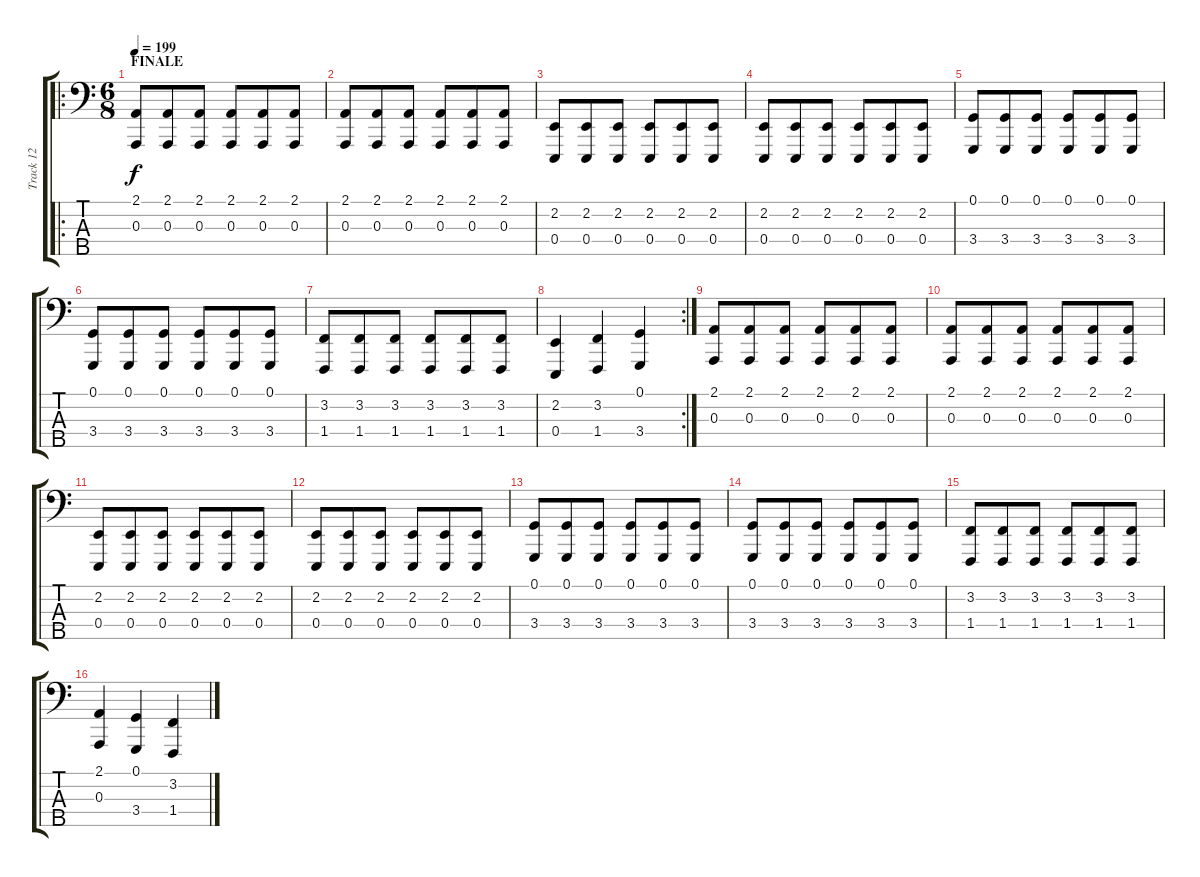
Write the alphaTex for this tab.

\track ("Track 12" "Track 12") {instrument acousticgrandpiano}
\staff {score tabs}
\tuning (G2 D2 A1 E1 B0) {hide}
\ro
\ts (6 8)
\section ("" "FINALE")
\tempo 199
\clef f4
\ks c
(2.1 0.3).8{dy f} (2.1 0.3).8 (2.1 0.3).8 (2.1 0.3).8 (2.1 0.3).8 (2.1 0.3).8 |
(2.1 0.3).8 (2.1 0.3).8 (2.1 0.3).8 (2.1 0.3).8 (2.1 0.3).8 (2.1 0.3).8 |
(2.2 0.4).8 (2.2 0.4).8 (2.2 0.4).8 (2.2 0.4).8 (2.2 0.4).8 (2.2 0.4).8 |
(2.2 0.4).8 (2.2 0.4).8 (2.2 0.4).8 (2.2 0.4).8 (2.2 0.4).8 (2.2 0.4).8 |
(0.1 3.4).8 (0.1 3.4).8 (0.1 3.4).8 (0.1 3.4).8 (0.1 3.4).8 (0.1 3.4).8 |
(0.1 3.4).8 (0.1 3.4).8 (0.1 3.4).8 (0.1 3.4).8 (0.1 3.4).8 (0.1 3.4).8 |
(3.2 1.4).8 (3.2 1.4).8 (3.2 1.4).8 (3.2 1.4).8 (3.2 1.4).8 (3.2 1.4).8 |
\rc 2
(2.2 0.4).4 (3.2 1.4).4 (0.1 3.4).4 |
(2.1 0.3).8 (2.1 0.3).8 (2.1 0.3).8 (2.1 0.3).8 (2.1 0.3).8 (2.1 0.3).8 |
(2.1 0.3).8 (2.1 0.3).8 (2.1 0.3).8 (2.1 0.3).8 (2.1 0.3).8 (2.1 0.3).8 |
(2.2 0.4).8 (2.2 0.4).8 (2.2 0.4).8 (2.2 0.4).8 (2.2 0.4).8 (2.2 0.4).8 |
(2.2 0.4).8 (2.2 0.4).8 (2.2 0.4).8 (2.2 0.4).8 (2.2 0.4).8 (2.2 0.4).8 |
(0.1 3.4).8 (0.1 3.4).8 (0.1 3.4).8 (0.1 3.4).8 (0.1 3.4).8 (0.1 3.4).8 |
(0.1 3.4).8 (0.1 3.4).8 (0.1 3.4).8 (0.1 3.4).8 (0.1 3.4).8 (0.1 3.4).8 |
(3.2 1.4).8 (3.2 1.4).8 (3.2 1.4).8 (3.2 1.4).8 (3.2 1.4).8 (3.2 1.4).8 |
(2.1 0.3).4 (0.1 3.4).4 (3.2 1.4).4
